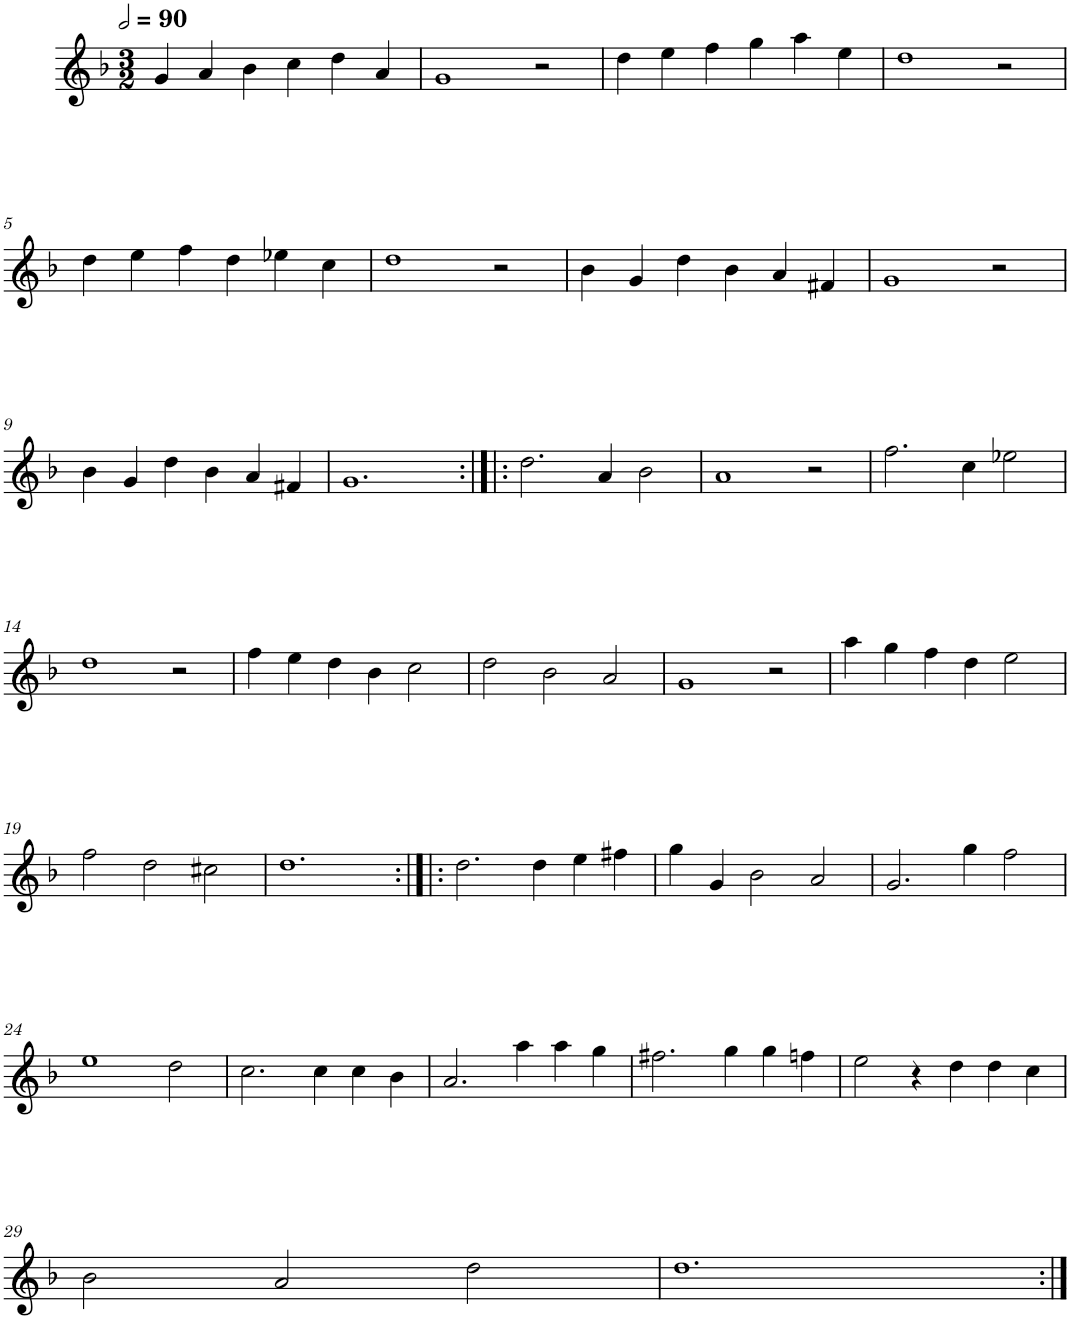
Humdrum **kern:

**kern
*part1
*staff1
*I"Cinq parties
*clefG2
*k[b-]
*M3/2
*MM180
=1
4g/
4a/
4b-\
4cc\
4dd\
4a/
=2
1g
2r
=3
4dd\
4ee\
4ff\
4gg\
4aa\
4ee\
=4
1dd
2r
!!LO:LB:g=z
=5
4dd\
4ee\
4ff\
4dd\
4ee-X\
4cc\
=6
1dd
2r
=7
4b-\
4g/
4dd\
4b-\
4a/
4f#X/
=8
1g
2r
!!LO:LB:g=z
=9
4b-\
4g/
4dd\
4b-\
4a/
4f#X/
=10
1.g
=11:|!|:
2.dd\
4a/
2b-\
=12
1a
2r
=13
2.ff\
4cc\
2ee-X\
!!LO:LB:g=z
=14
1dd
2r
=15
4ff\
4ee\
4dd\
4b-\
2cc\
=16
2dd\
2b-\
2a/
=17
1g
2r
=18
4aa\
4gg\
4ff\
4dd\
2ee\
!!LO:LB:g=z
=19
2ff\
2dd\
2cc#X\
=20
1.dd
=21:|!|:
2.dd\
4dd\
4ee\
4ff#X\
=22
4gg\
4g/
2b-\
2a/
=23
2.g/
4gg\
2ff\
!!LO:LB:g=z
=24
1ee
2dd\
=25
2.cc\
4cc\
4cc\
4b-\
=26
2.a/
4aa\
4aa\
4gg\
=27
2.ff#X\
4gg\
4gg\
4ffn\
=28
2ee\
4r
4dd\
4dd\
4cc\
!!LO:LB:g=z
=29
2b-\
2a/
2dd\
=30
1.dd
=:|!
*-
